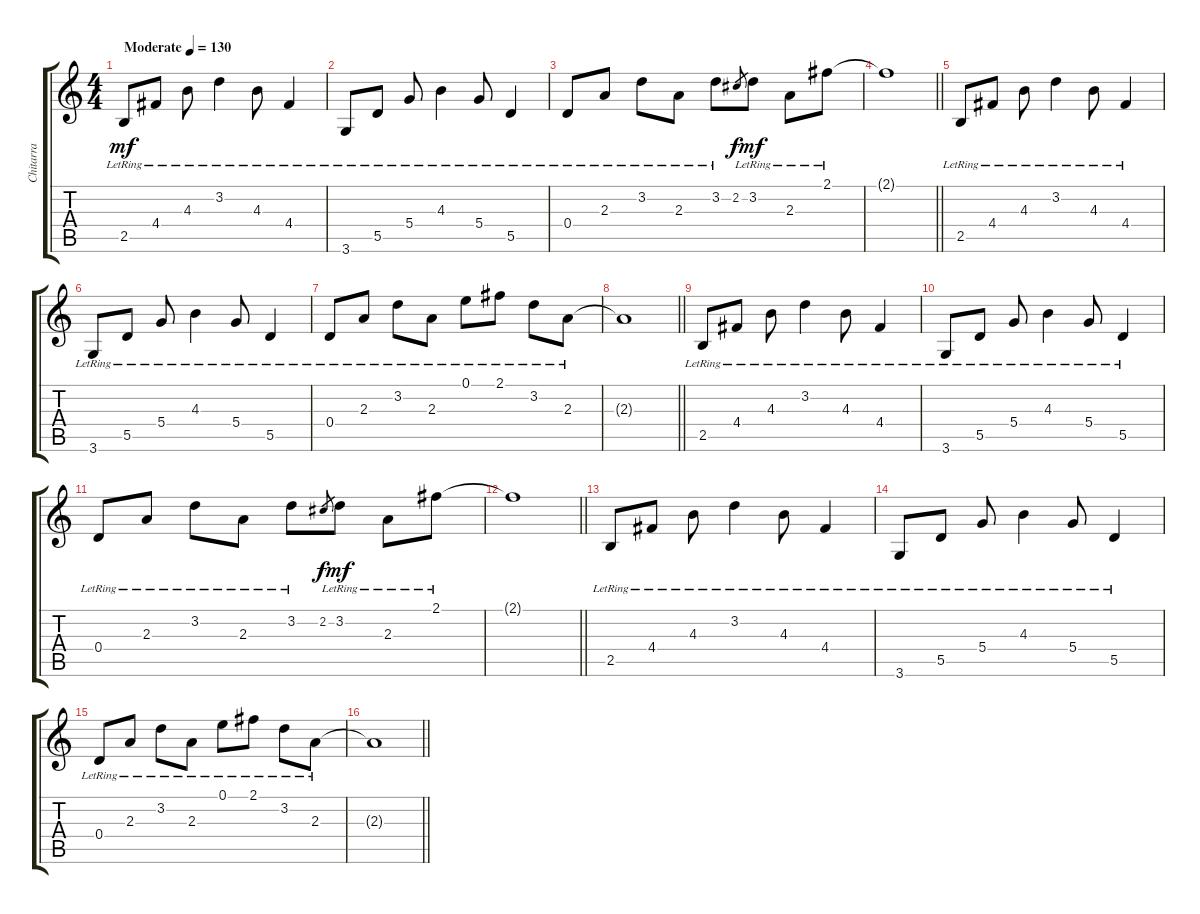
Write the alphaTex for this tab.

\track ("Chitarra" "Chitarra") {instrument acousticguitarsteel}
\staff {score tabs}
\tuning (E4 B3 G3 D3 A2 E2) {hide}
\ts (4 4)
\tempo (130 "Moderate")
\clef g2
\ks c
2.5{lr}.8{dy mf instrument acousticguitarsteel} 4.4{lr}.8 4.3{lr}.8 3.2{lr}.4 4.3{lr}.8 4.4{lr}.4 |
3.6{lr}.8 5.5{lr}.8 5.4{lr}.8 4.3{lr}.4 5.4{lr}.8 5.5{lr}.4 |
0.4{lr}.8 2.3{lr}.8 3.2{lr}.8 2.3{lr}.8 3.2{lr}.8 2.2.8{gr dy f} 3.2{lr}.8{dy mf} 2.3{lr}.8 2.1{lr}.8 |
\barLineRight lightlight
2.1{t}.1 |
2.5{lr}.8 4.4{lr}.8 4.3{lr}.8 3.2{lr}.4 4.3{lr}.8 4.4{lr}.4 |
3.6{lr}.8 5.5{lr}.8 5.4{lr}.8 4.3{lr}.4 5.4{lr}.8 5.5{lr}.4 |
0.4{lr}.8 2.3{lr}.8 3.2{lr}.8 2.3{lr}.8 0.1{lr}.8 2.1{lr}.8 3.2{lr}.8 2.3{lr}.8 |
\barLineRight lightlight
2.3{t}.1 |
2.5{lr}.8 4.4{lr}.8 4.3{lr}.8 3.2{lr}.4 4.3{lr}.8 4.4{lr}.4 |
3.6{lr}.8 5.5{lr}.8 5.4{lr}.8 4.3{lr}.4 5.4{lr}.8 5.5{lr}.4 |
0.4{lr}.8 2.3{lr}.8 3.2{lr}.8 2.3{lr}.8 3.2{lr}.8 2.2.8{gr dy f} 3.2{lr}.8{dy mf} 2.3{lr}.8 2.1{lr}.8 |
\barLineRight lightlight
2.1{t}.1 |
2.5{lr}.8 4.4{lr}.8 4.3{lr}.8 3.2{lr}.4 4.3{lr}.8 4.4{lr}.4 |
3.6{lr}.8 5.5{lr}.8 5.4{lr}.8 4.3{lr}.4 5.4{lr}.8 5.5{lr}.4 |
0.4{lr}.8 2.3{lr}.8 3.2{lr}.8 2.3{lr}.8 0.1{lr}.8 2.1{lr}.8 3.2{lr}.8 2.3{lr}.8 |
\barLineRight lightlight
2.3{t}.1
